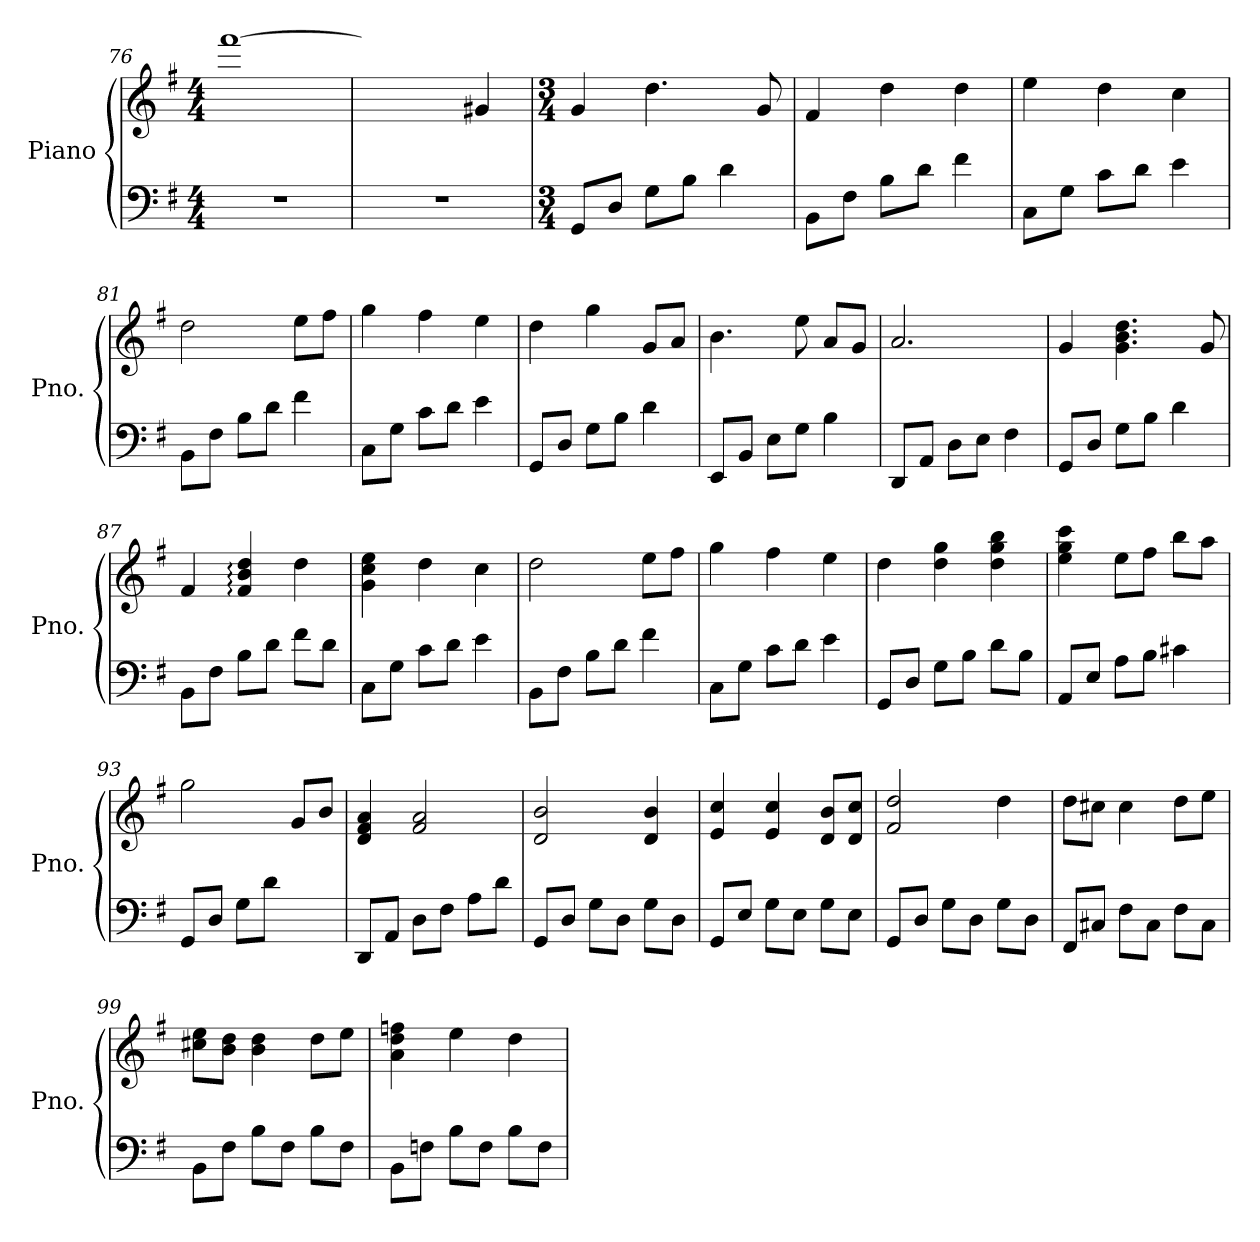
**kern	**kern
*part1	*part1
*staff2	*staff1
*I"Piano	*
*I'Pno.	*
*clefF4	*clefG2
*k[f#]	*k[f#]
*M4/4	*M4/4
=76	=76
1r	[1fff#
=77	=77
1r	2.fff#\yy]
.	4g#X/
=78	=78
*M3/4	*M3/4
*	*MM90
8GG/L	4g/
8D/J	.
8G\L	4.dd\
8B\J	.
4d\	.
.	8g/
=79	=79
8BB\L	4f#/
8F#\J	.
8B\L	4dd\
8d\J	.
4f#\	4dd\
=80	=80
8C\L	4ee\
8G\J	.
8c\L	4dd\
8d\J	.
4e\	4cc\
=81	=81
8BB\L	2dd\
8F#\J	.
8B\L	.
8d\J	.
4f#\	8ee\L
.	8ff#\J
!!LO:LB:g=z
=82	=82
8C\L	4gg\
8G\J	.
8c\L	4ff#\
8d\J	.
4e\	4ee\
=83	=83
8GG/L	4dd\
8D/J	.
8G\L	4gg\
8B\J	.
4d\	8g/L
.	8a/J
=84	=84
8EE/L	4.b\
8BB/J	.
8E\L	.
8G\J	8ee\
4B\	8a/L
.	8g/J
=85	=85
8DD/L	2.a/
8AA/J	.
8D\L	.
8E\J	.
4F#\	.
=86	=86
8GG/L	4g/
8D/J	.
8G\L	4.g\ 4.b\ 4.dd\
8B\J	.
4d\	.
.	8g/
=87	=87
8BB\L	4f#/
8F#\J	.
8B\L	4f#/: 4b/: 4dd/:
8d\J	.
8f#\L	4dd\
8d\J	.
=88	=88
8C\L	4g\ 4cc\ 4ee\
8G\J	.
8c\L	4dd\
8d\J	.
4e\	4cc\
!!LO:LB:g=z
=89	=89
8BB\L	2dd\
8F#\J	.
8B\L	.
8d\J	.
4f#\	8ee\L
.	8ff#\J
=90	=90
8C\L	4gg\
8G\J	.
8c\L	4ff#\
8d\J	.
4e\	4ee\
=91	=91
8GG/L	4dd\
8D/J	.
8G\L	4dd\ 4gg\
8B\J	.
8d\L	4dd\ 4gg\ 4bb\
8B\J	.
=92	=92
8AA/L	4ee\ 4gg\ 4ccc\
8E/J	.
8A\L	8ee\L
8B\J	8ff#\J
4c#X\	8bb\L
.	8aa\J
=93	=93
8GG/L	2gg\
8D/J	.
8G\L	.
8d\J	.
4ryy	8g/L
.	8b/J
=94	=94
8DD/L	4d/ 4f#/ 4a/
8AA/J	.
8D\L	2f#/ 2a/
8F#\J	.
8A\L	.
8d\J	.
!!LO:LB:g=z
=95	=95
8GG/L	2d/ 2b/
8D/J	.
8G\L	.
8D\J	.
8G\L	4d/ 4b/
8D\J	.
=96	=96
8GG/L	4e/ 4cc/
8E/J	.
8G\L	4e/ 4cc/
8E\J	.
8G\L	8d/ 8b/L
8E\J	8d/ 8cc/J
=97	=97
8GG/L	2f#/ 2dd/
8D/J	.
8G\L	.
8D\J	.
8G\L	4dd\
8D\J	.
=98	=98
8FF#/L	8dd\L
8C#X/J	8cc#X\J
8F#\L	4cc#\
8C#\J	.
8F#\L	8dd\L
8C#\J	8ee\J
=99	=99
8BB\L	8cc#X\ 8ee\L
8F#\J	8b\ 8dd\J
8B\L	4b\ 4dd\
8F#\J	.
8B\L	8dd\L
8F#\J	8ee\J
=100	=100
8BB\L	4a\ 4dd\ 4ffn\
8Fn\J	.
8B\L	4ee\
8F\J	.
8B\L	4dd\
8F\J	.
=	=
*-	*-
